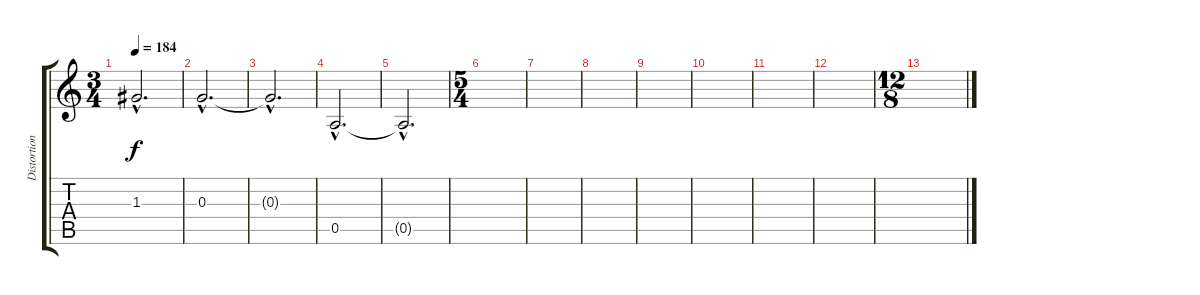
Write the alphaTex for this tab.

\track ("Distortion Guitar" "Distortion") {instrument distortionguitar}
\staff {score tabs}
\tuning (E4 B3 G3 D3 A2 E2) {hide}
\ts (3 4)
\tempo 184
\clef g2
\ks c
1.3{hac t}.2{d dy f} |
0.3{hac}.2{d} |
0.3{hac t}.2{d} |
0.5{hac}.2{d} |
0.5{hac t}.2{d} |
\ts (5 4)
|
|
|
|
|
|
|
\ts (12 8)
